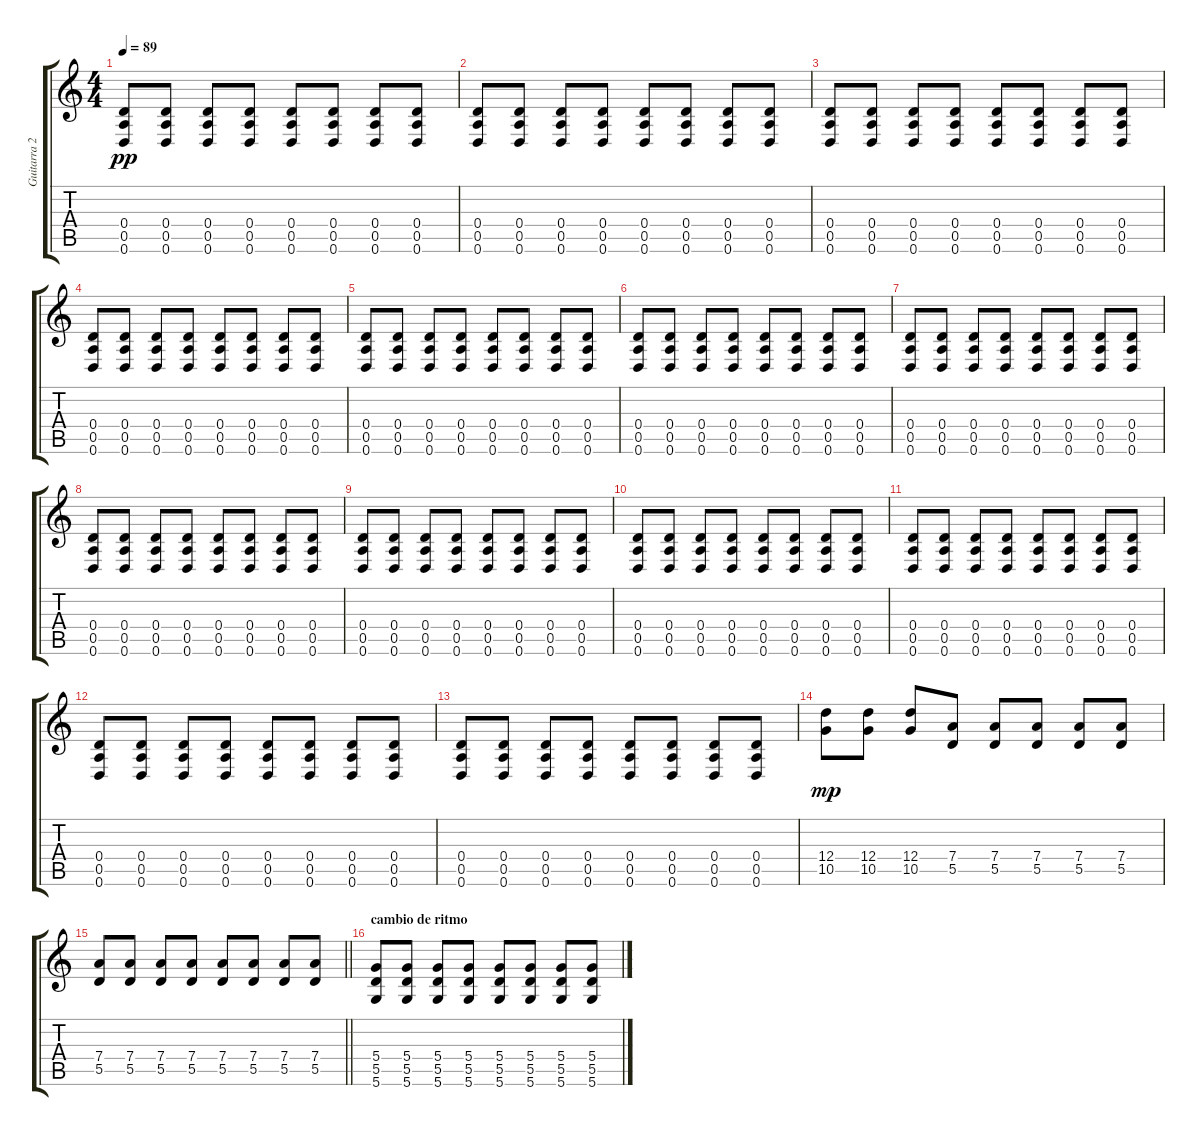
\track ("Guitarra 2" "Guitarra 2") {instrument acousticguitarnylon}
\staff {score tabs}
\tuning (E4 B3 G3 D3 A2 D2) {hide}
\ts (4 4)
\tempo 89
\clef g2
\ks c
(0.4 0.5 0.6).8{dy pp} (0.4 0.5 0.6).8 (0.4 0.5 0.6).8 (0.4 0.5 0.6).8 (0.4 0.5 0.6).8 (0.4 0.5 0.6).8 (0.4 0.5 0.6).8 (0.4 0.5 0.6).8 |
(0.4 0.5 0.6).8 (0.4 0.5 0.6).8 (0.4 0.5 0.6).8 (0.4 0.5 0.6).8 (0.4 0.5 0.6).8 (0.4 0.5 0.6).8 (0.4 0.5 0.6).8 (0.4 0.5 0.6).8 |
(0.4 0.5 0.6).8 (0.4 0.5 0.6).8 (0.4 0.5 0.6).8 (0.4 0.5 0.6).8 (0.4 0.5 0.6).8 (0.4 0.5 0.6).8 (0.4 0.5 0.6).8 (0.4 0.5 0.6).8 |
(0.4 0.5 0.6).8 (0.4 0.5 0.6).8 (0.4 0.5 0.6).8 (0.4 0.5 0.6).8 (0.4 0.5 0.6).8 (0.4 0.5 0.6).8 (0.4 0.5 0.6).8 (0.4 0.5 0.6).8 |
(0.4 0.5 0.6).8 (0.4 0.5 0.6).8 (0.4 0.5 0.6).8 (0.4 0.5 0.6).8 (0.4 0.5 0.6).8 (0.4 0.5 0.6).8 (0.4 0.5 0.6).8 (0.4 0.5 0.6).8 |
(0.4 0.5 0.6).8 (0.4 0.5 0.6).8 (0.4 0.5 0.6).8 (0.4 0.5 0.6).8 (0.4 0.5 0.6).8 (0.4 0.5 0.6).8 (0.4 0.5 0.6).8 (0.4 0.5 0.6).8 |
(0.4 0.5 0.6).8 (0.4 0.5 0.6).8 (0.4 0.5 0.6).8 (0.4 0.5 0.6).8 (0.4 0.5 0.6).8 (0.4 0.5 0.6).8 (0.4 0.5 0.6).8 (0.4 0.5 0.6).8 |
(0.4 0.5 0.6).8 (0.4 0.5 0.6).8 (0.4 0.5 0.6).8 (0.4 0.5 0.6).8 (0.4 0.5 0.6).8 (0.4 0.5 0.6).8 (0.4 0.5 0.6).8 (0.4 0.5 0.6).8 |
(0.4 0.5 0.6).8 (0.4 0.5 0.6).8 (0.4 0.5 0.6).8 (0.4 0.5 0.6).8 (0.4 0.5 0.6).8 (0.4 0.5 0.6).8 (0.4 0.5 0.6).8 (0.4 0.5 0.6).8 |
(0.4 0.5 0.6).8 (0.4 0.5 0.6).8 (0.4 0.5 0.6).8 (0.4 0.5 0.6).8 (0.4 0.5 0.6).8 (0.4 0.5 0.6).8 (0.4 0.5 0.6).8 (0.4 0.5 0.6).8 |
(0.4 0.5 0.6).8 (0.4 0.5 0.6).8 (0.4 0.5 0.6).8 (0.4 0.5 0.6).8 (0.4 0.5 0.6).8 (0.4 0.5 0.6).8 (0.4 0.5 0.6).8 (0.4 0.5 0.6).8 |
(0.4 0.5 0.6).8 (0.4 0.5 0.6).8 (0.4 0.5 0.6).8 (0.4 0.5 0.6).8 (0.4 0.5 0.6).8 (0.4 0.5 0.6).8 (0.4 0.5 0.6).8 (0.4 0.5 0.6).8 |
(0.4 0.5 0.6).8 (0.4 0.5 0.6).8 (0.4 0.5 0.6).8 (0.4 0.5 0.6).8 (0.4 0.5 0.6).8 (0.4 0.5 0.6).8 (0.4 0.5 0.6).8 (0.4 0.5 0.6).8 |
(12.4 10.5).8{dy mp} (12.4 10.5).8 (12.4 10.5).8 (7.4 5.5).8 (7.4 5.5).8 (7.4 5.5).8 (7.4 5.5).8 (7.4 5.5).8 |
\barLineRight lightlight
(7.4 5.5).8 (7.4 5.5).8 (7.4 5.5).8 (7.4 5.5).8 (7.4 5.5).8 (7.4 5.5).8 (7.4 5.5).8 (7.4 5.5).8 |
\section ("" "cambio de ritmo")
(5.4 5.5 5.6).8 (5.4 5.5 5.6).8 (5.4 5.5 5.6).8 (5.4 5.5 5.6).8 (5.4 5.5 5.6).8 (5.4 5.5 5.6).8 (5.4 5.5 5.6).8 (5.4 5.5 5.6).8
